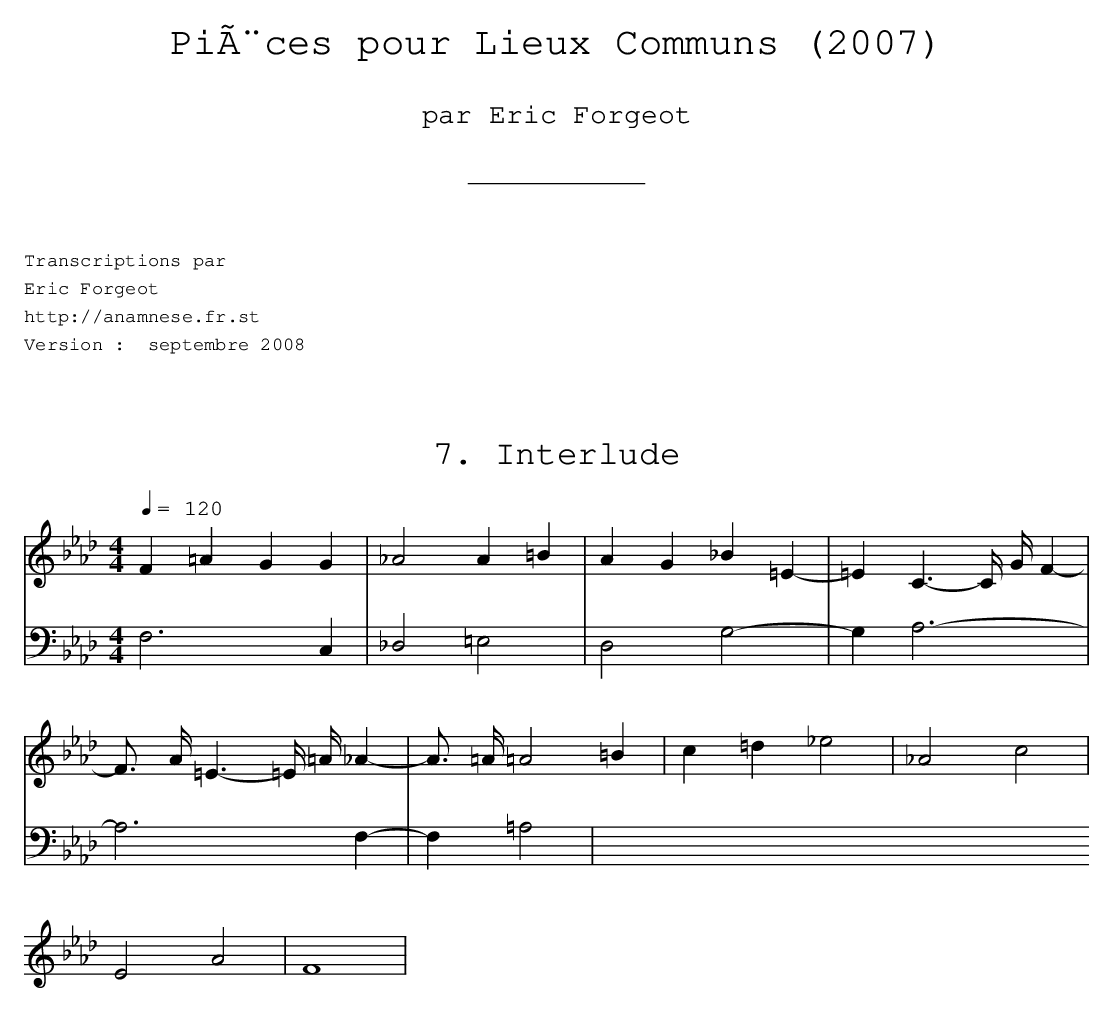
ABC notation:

X:1
T: 7. Interlude
M: 4/4
L: 1/8
Q:1/4=120
K:Ab % 4 flats
V:1
F2 =A2 G2 G2 |_A4 A2 =B2 | A2 G2 _B2 =E2- |=E2 C3-C/ G/  F2-|
F3/ A/  =E3-=E/ =A/  _A2- | A3/ =A/  =A4 =B2 |c2 =d2 _e4 |_A4 c4 |
E4 A4 | F8 |
V:2
F,6 C,2 |_D,4 =E,4 |D,4 G,4- |G,2 A,6-|
A,6 F,2- |F,2 =A,4 |
